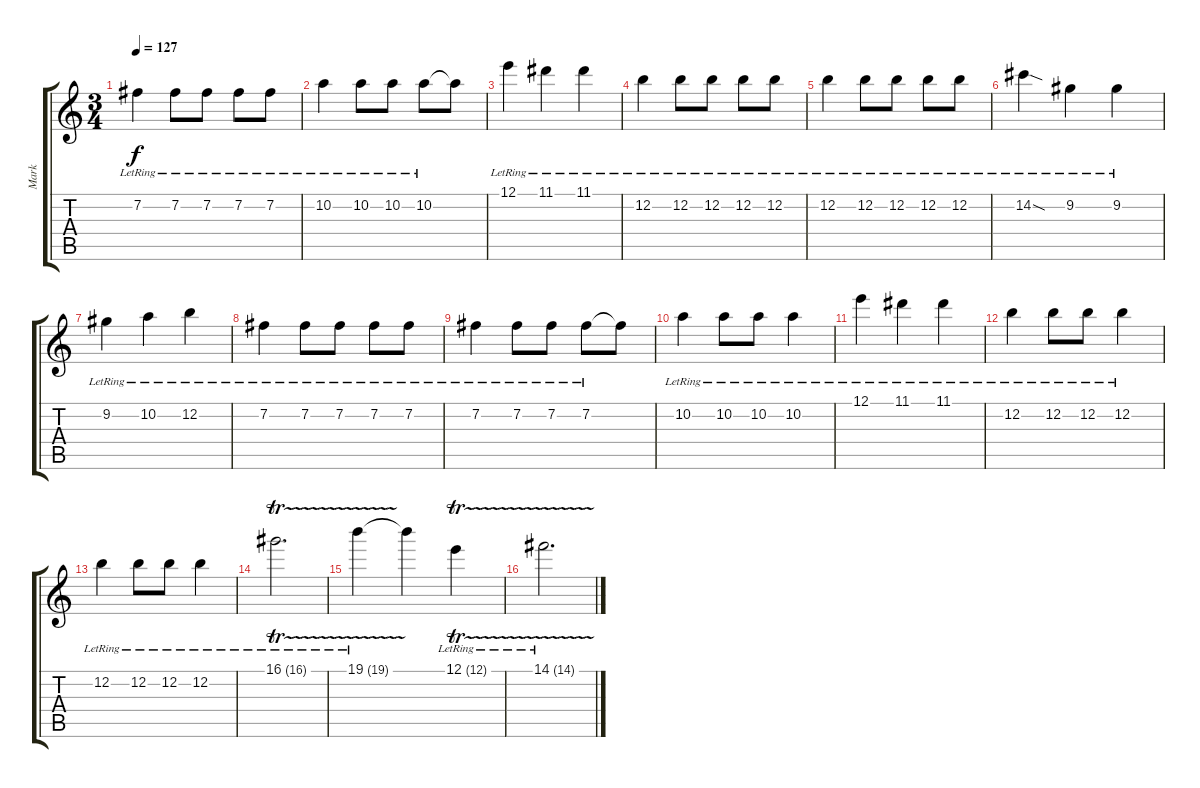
\track ("Mark" "Mark") {instrument acousticguitarsteel}
\staff {score tabs}
\tuning (E4 B3 G3 D3 A2 E2) {hide}
\ts (3 4)
\tempo 127
\clef g2
\ks c
7.2{lr}.4{dy f} 7.2{lr}.8 7.2{lr}.8 7.2{lr}.8 7.2{lr}.8 |
10.2{lr}.4 10.2{lr}.8 10.2{lr}.8 10.2{lr}.8 10.2{t}.8 |
12.1{lr}.4 11.1{lr}.4 11.1{lr}.4 |
12.2{lr}.4 12.2{lr}.8 12.2{lr}.8 12.2{lr}.8 12.2{lr}.8 |
12.2{lr}.4 12.2{lr}.8 12.2{lr}.8 12.2{lr}.8 12.2{lr}.8 |
14.2{sod lr}.4 9.2{lr}.4 9.2{lr}.4 |
9.2{lr}.4 10.2{lr}.4 12.2{lr}.4 |
7.2{lr}.4 7.2{lr}.8 7.2{lr}.8 7.2{lr}.8 7.2{lr}.8 |
7.2{lr}.4 7.2{lr}.8 7.2{lr}.8 7.2{lr}.8 7.2{t}.8 |
10.2{lr}.4 10.2{lr}.8 10.2{lr}.8 10.2{lr}.4 |
12.1{lr}.4 11.1{lr}.4 11.1{lr}.4 |
12.2{lr}.4 12.2{lr}.8 12.2{lr}.8 12.2{lr}.4 |
12.2{lr}.4 12.2{lr}.8 12.2{lr}.8 12.2{lr}.4 |
16.1{tr (16 32) lr}.2{d} |
19.1{tr (19 32) lr}.4 19.1{t}.4 12.1{tr (12 32) lr}.4 |
14.1{tr (14 32) lr}.2{d}
